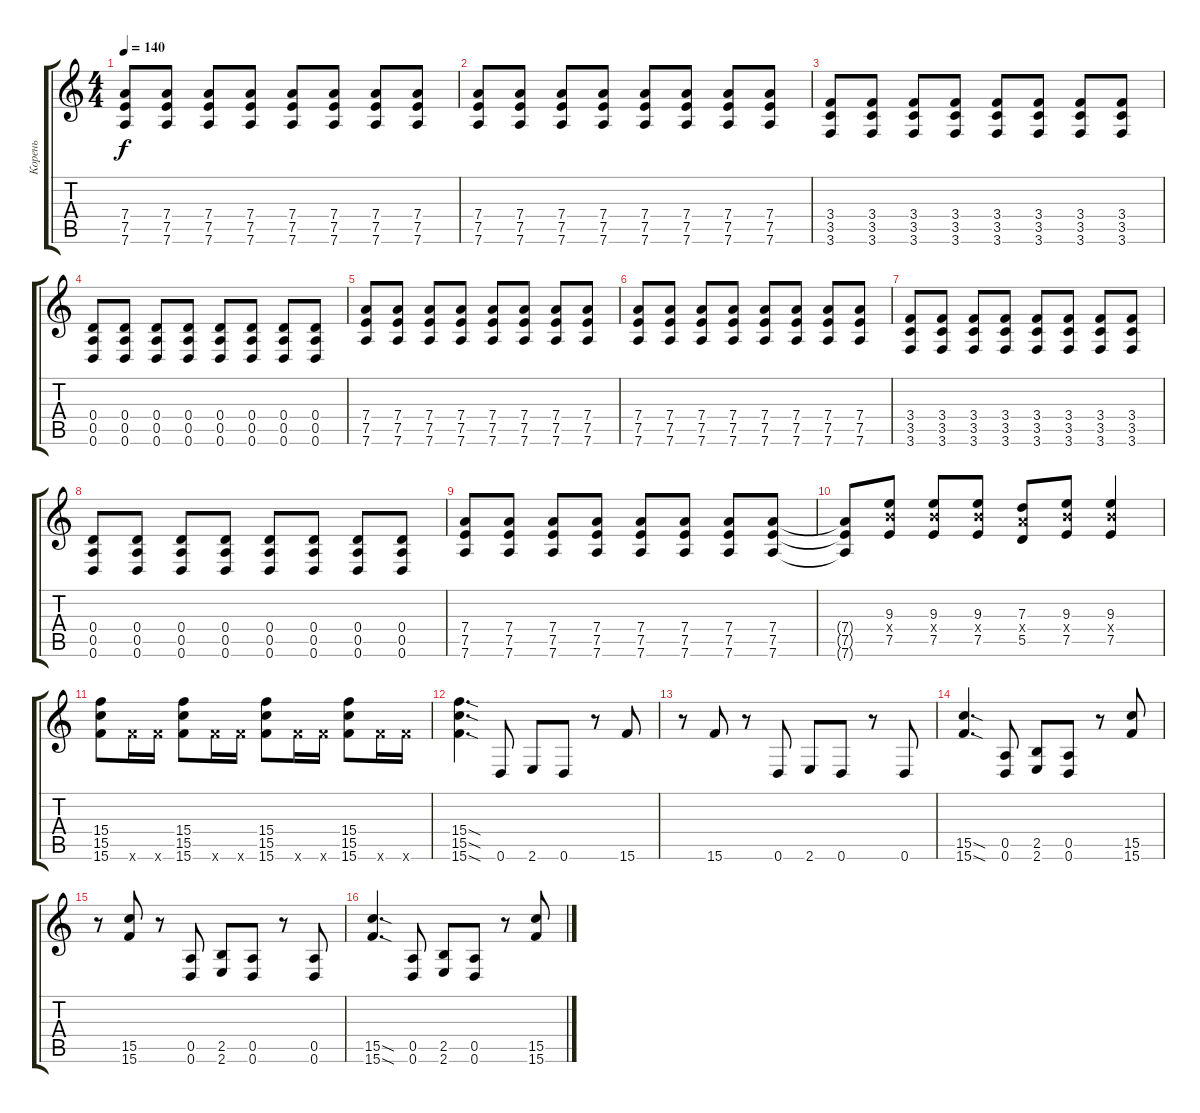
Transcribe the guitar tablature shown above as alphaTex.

\track ("Корень" "Корень") {instrument overdrivenguitar}
\staff {score tabs}
\tuning (E4 B3 G3 D3 A2 D2) {hide}
\ts (4 4)
\tempo 140
\clef g2
\ks c
(7.4 7.5 7.6).8{dy f} (7.4 7.5 7.6).8 (7.4 7.5 7.6).8 (7.4 7.5 7.6).8 (7.4 7.5 7.6).8 (7.4 7.5 7.6).8 (7.4 7.5 7.6).8 (7.4 7.5 7.6).8 |
(7.4 7.5 7.6).8 (7.4 7.5 7.6).8 (7.4 7.5 7.6).8 (7.4 7.5 7.6).8 (7.4 7.5 7.6).8 (7.4 7.5 7.6).8 (7.4 7.5 7.6).8 (7.4 7.5 7.6).8 |
(3.4 3.5 3.6).8 (3.4 3.5 3.6).8 (3.4 3.5 3.6).8 (3.4 3.5 3.6).8 (3.4 3.5 3.6).8 (3.4 3.5 3.6).8 (3.4 3.5 3.6).8 (3.4 3.5 3.6).8 |
(0.4 0.5 0.6).8 (0.4 0.5 0.6).8 (0.4 0.5 0.6).8 (0.4 0.5 0.6).8 (0.4 0.5 0.6).8 (0.4 0.5 0.6).8 (0.4 0.5 0.6).8 (0.4 0.5 0.6).8 |
(7.4 7.5 7.6).8 (7.4 7.5 7.6).8 (7.4 7.5 7.6).8 (7.4 7.5 7.6).8 (7.4 7.5 7.6).8 (7.4 7.5 7.6).8 (7.4 7.5 7.6).8 (7.4 7.5 7.6).8 |
(7.4 7.5 7.6).8 (7.4 7.5 7.6).8 (7.4 7.5 7.6).8 (7.4 7.5 7.6).8 (7.4 7.5 7.6).8 (7.4 7.5 7.6).8 (7.4 7.5 7.6).8 (7.4 7.5 7.6).8 |
(3.4 3.5 3.6).8 (3.4 3.5 3.6).8 (3.4 3.5 3.6).8 (3.4 3.5 3.6).8 (3.4 3.5 3.6).8 (3.4 3.5 3.6).8 (3.4 3.5 3.6).8 (3.4 3.5 3.6).8 |
(0.4 0.5 0.6).8 (0.4 0.5 0.6).8 (0.4 0.5 0.6).8 (0.4 0.5 0.6).8 (0.4 0.5 0.6).8 (0.4 0.5 0.6).8 (0.4 0.5 0.6).8 (0.4 0.5 0.6).8 |
(7.4 7.5 7.6).8 (7.4 7.5 7.6).8 (7.4 7.5 7.6).8 (7.4 7.5 7.6).8 (7.4 7.5 7.6).8 (7.4 7.5 7.6).8 (7.4 7.5 7.6).8 (7.4 7.5 7.6).8 |
(7.4{t} 7.5{t} 7.6{t}).8 (9.3 9.4{x} 7.5).8 (9.3 9.4{x} 7.5).8 (9.3 9.4{x} 7.5).8 (7.3 7.4{x} 5.5).8 (9.3 9.4{x} 7.5).8 (9.3 9.4{x} 7.5).4 |
(15.4 15.5 15.6).8 15.6{x}.16 15.6{x}.16 (15.4 15.5 15.6).8 15.6{x}.16 15.6{x}.16 (15.4 15.5 15.6).8 15.6{x}.16 15.6{x}.16 (15.4 15.5 15.6).8 15.6{x}.16 15.6{x}.16 |
(15.4{sod} 15.5{sod} 15.6{sod}).4{d} 0.6.8 2.6.8 0.6.8 r.8 15.6.8 |
r.8 15.6.8 r.8 0.6.8 2.6.8 0.6.8 r.8 0.6.8 |
(15.5{sod} 15.6{sod}).4{d} (0.5 0.6).8 (2.5 2.6).8 (0.5 0.6).8 r.8 (15.5 15.6).8 |
r.8 (15.5 15.6).8 r.8 (0.5 0.6).8 (2.5 2.6).8 (0.5 0.6).8 r.8 (0.5 0.6).8 |
(15.5{sod} 15.6{sod}).4{d} (0.5 0.6).8 (2.5 2.6).8 (0.5 0.6).8 r.8 (15.5 15.6).8
